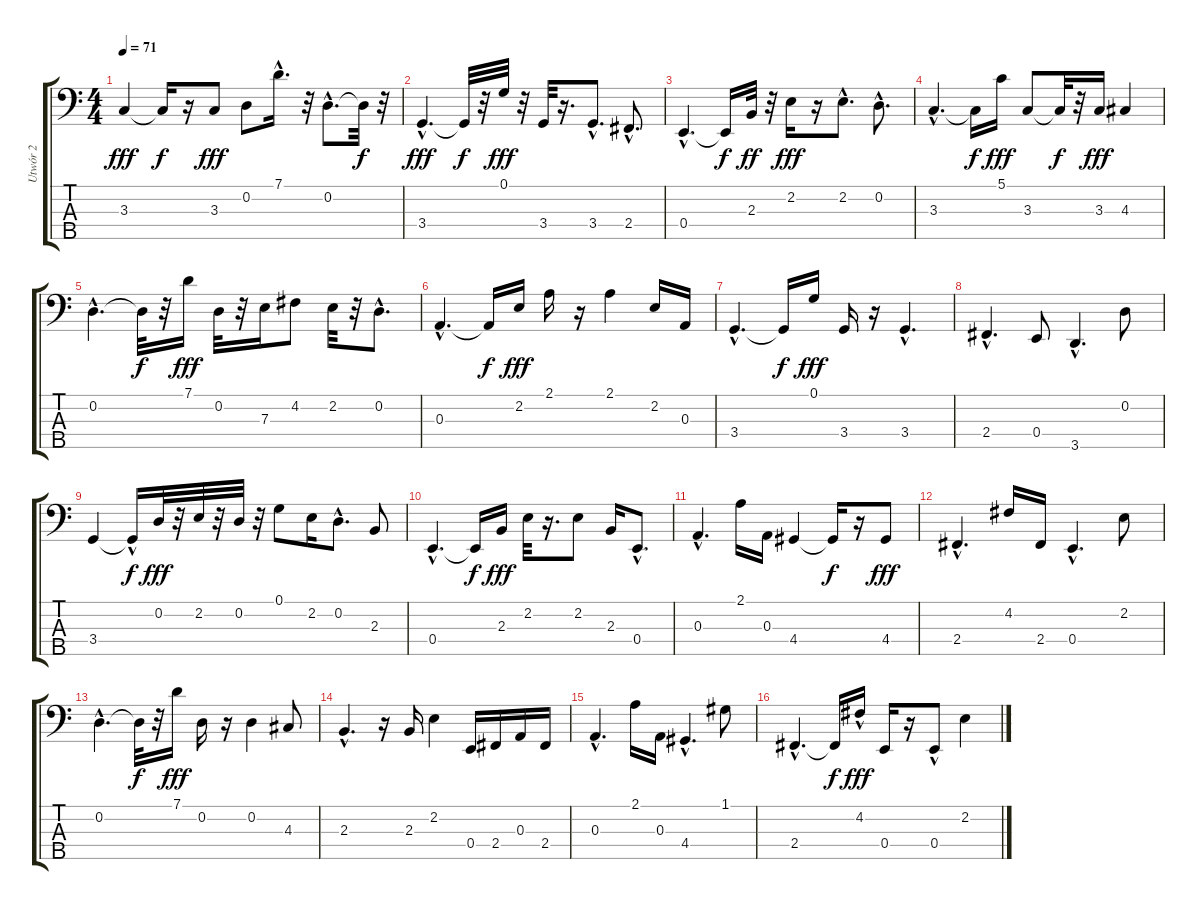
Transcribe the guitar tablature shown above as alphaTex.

\track ("Utwór 2" "Utwór 2") {instrument fretlessbass}
\staff {score tabs}
\tuning (G2 D2 A1 E1 B0) {hide}
\ts (4 4)
\tempo 71
\clef f4
\ks c
3.3.4{dy fff} 3.3{t}.16{dy f} r.16 3.3.8{dy fff} 0.2.8 7.1{hac}.16{d} r.32 0.2{hac}.8{d} 0.2{t}.32{dy f} r.32 |
3.4{hac}.4{d dy fff} 3.4{t}.32{dy f} r.32 0.1.32{dy fff} r.32 3.4.32 r.16{d} 3.4{hac}.8{d} 2.4{hac}.8{d} |
0.4{hac}.4{d} 0.4{t}.16{dy f} 2.3.32{dy ff} r.32 2.2.16{dy fff} r.16 2.2{hac}.8{d} 0.2{hac}.8{d} |
3.3{hac}.4{d} 3.3{t}.16{dy f} 5.1.16{dy fff} 3.3.8 3.3{t}.32{dy f} r.32 3.3.16{dy fff} 4.3.4 |
0.2{hac}.4{d} 0.2{t}.32{dy f} r.32 7.1.16{dy fff} 0.2.32 r.32 7.3.16 4.2.8 2.2.32 r.32 0.2{hac}.8{d} |
0.3{hac}.4{d} 0.3{t}.16{dy f} 2.2.16{dy fff} 2.1.16 r.16 2.1.4 2.2.16 0.3.16 |
3.4{hac}.4{d} 3.4{t}.16{dy f} 0.1.16{dy fff} 3.4.16 r.16 3.4{hac}.4{d} |
2.4{hac}.4{d} 0.4.8 3.5{hac}.4{d} 0.2.8 |
3.4.4 3.4{hac t}.16{dy f} 0.2.32{dy fff} r.32 2.2.32 r.32 0.2.32 r.32 0.1.8 2.2.16 0.2{hac}.8{d} 2.3.8 |
0.4{hac}.4{d} 0.4{t}.16{dy f} 2.3.16{dy fff} 2.2.32 r.16{d} 2.2.8 2.3.16 0.4{hac}.8{d} |
0.3{hac}.4{d} 2.1.16 0.3.16 4.4.4 4.4{t}.16{dy f} r.16 4.4.8{dy fff} |
2.4{hac}.4{d} 4.2.16 2.4.16 0.4{hac}.4{d} 2.2.8 |
0.2{hac}.4{d} 0.2{t}.32{dy f} r.32 7.1.16{dy fff} 0.2.16 r.16 0.2.4 4.3.8 |
2.3{hac}.4{d} r.16 2.3.16 2.2.4 0.4.16 2.4.16 0.3.16 2.4.16 |
0.3{hac}.4{d} 2.1.16 0.3.16 4.4{hac}.4{d} 1.1.8 |
2.4{hac}.4{d} 2.4{t}.16{dy f} 4.2{hac}.16{dy fff} 0.4.16 r.16 0.4{hac}.8 2.2.4
